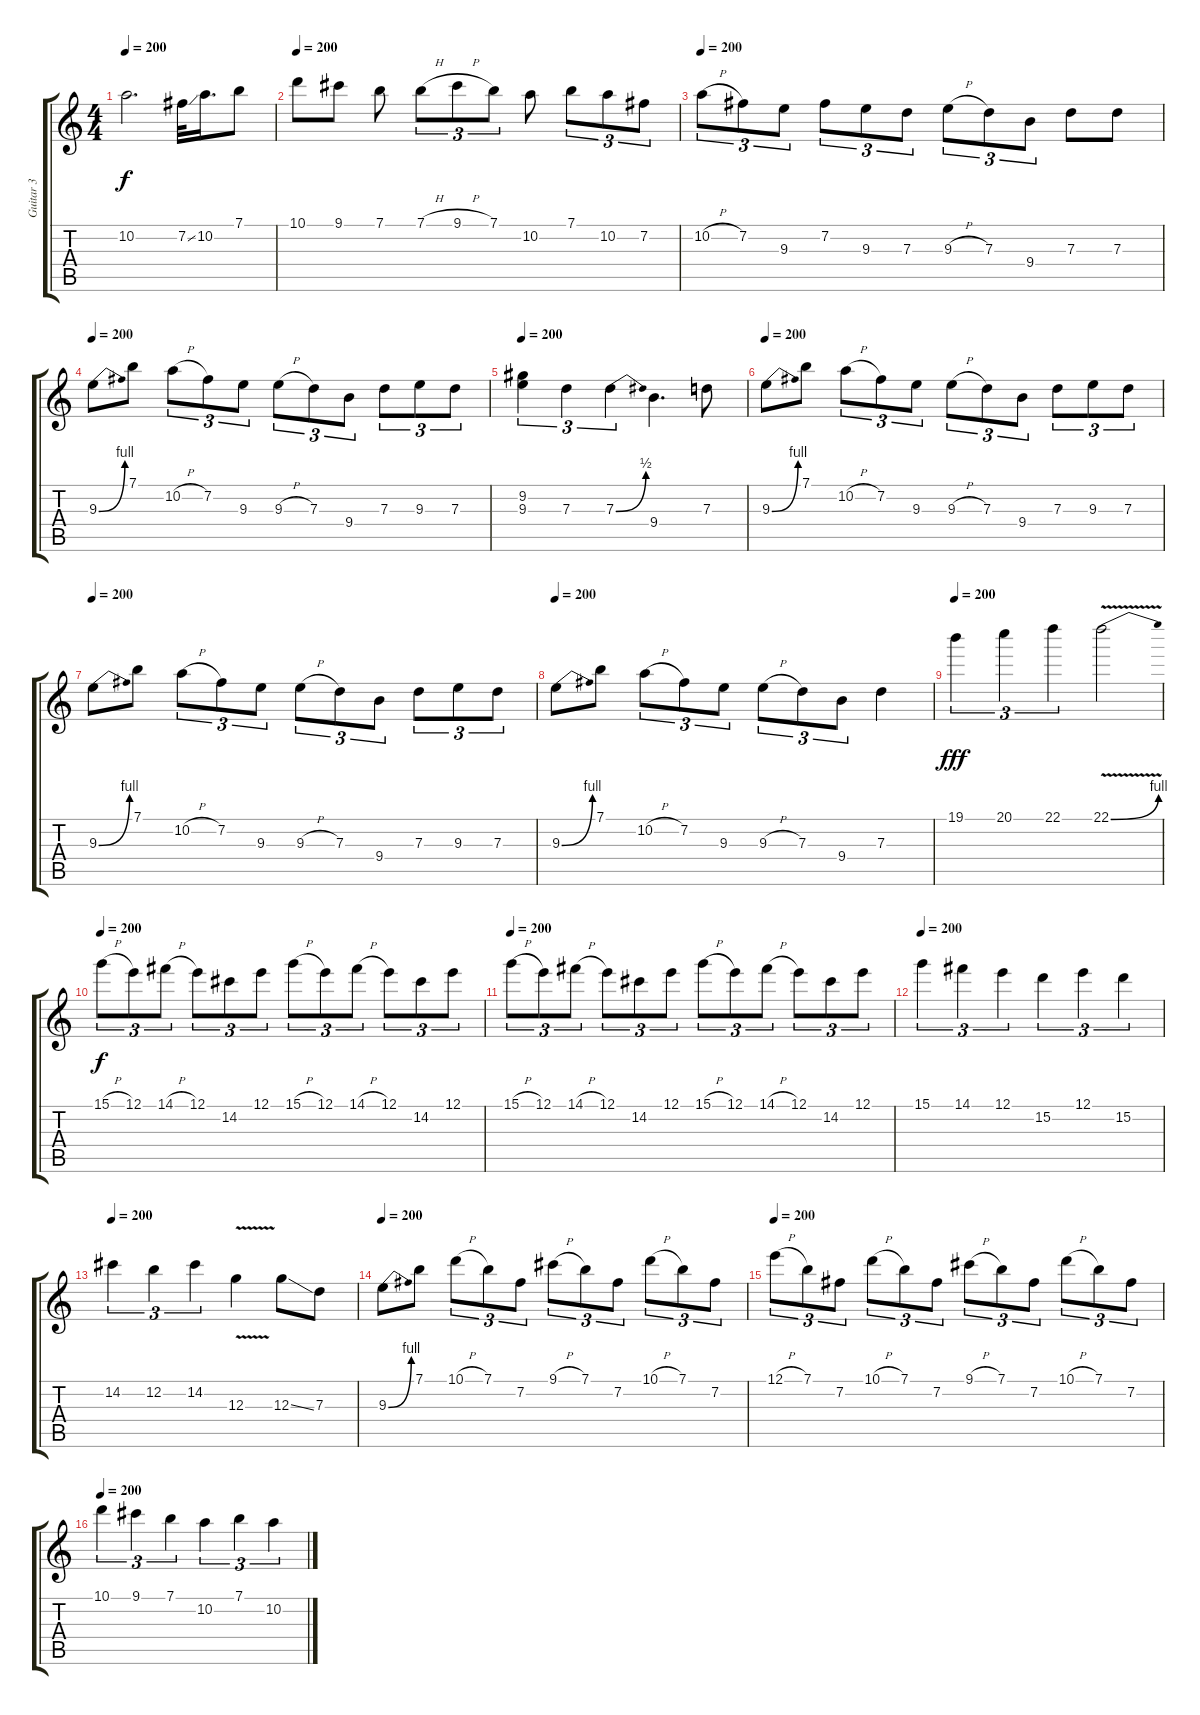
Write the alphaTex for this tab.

\track ("Guitar 3" "Guitar 3") {instrument distortionguitar}
\staff {score tabs}
\tuning (E4 B3 G3 D3 A2 E2) {hide}
\ts (4 4)
\tempo 200
\clef g2
\ks c
10.2.2{d dy f} 7.2{ss}.32 10.2.16{d} 7.1.8 |
\tempo 200
10.1.8 9.1.8 7.1.8 7.1{h}.8{tu (3 2)} 9.1{h}.8{tu (3 2)} 7.1.8{tu (3 2)} 10.2.8 7.1.8{tu (3 2)} 10.2.8{tu (3 2)} 7.2.8{tu (3 2)} |
\tempo 200
10.2{h}.8{tu (3 2)} 7.2.8{tu (3 2)} 9.3.8{tu (3 2)} 7.2.8{tu (3 2)} 9.3.8{tu (3 2)} 7.3.8{tu (3 2)} 9.3{h}.8{tu (3 2)} 7.3.8{tu (3 2)} 9.4.8{tu (3 2)} 7.3.8 7.3.8 |
\tempo 200
9.3{be (bend 0 0 60 4)}.8 7.1.8 10.2{h}.8{tu (3 2)} 7.2.8{tu (3 2)} 9.3.8{tu (3 2)} 9.3{h}.8{tu (3 2)} 7.3.8{tu (3 2)} 9.4.8{tu (3 2)} 7.3.8{tu (3 2)} 9.3.8{tu (3 2)} 7.3.8{tu (3 2)} |
\tempo 200
(9.2 9.3).4{tu (3 2)} 7.3.4{tu (3 2)} 7.3{be (bend 0 0 60 2)}.4{tu (3 2)} 9.4.4{d} 7.3.8 |
\tempo 200
9.3{be (bend 0 0 60 4)}.8 7.1.8 10.2{h}.8{tu (3 2)} 7.2.8{tu (3 2)} 9.3.8{tu (3 2)} 9.3{h}.8{tu (3 2)} 7.3.8{tu (3 2)} 9.4.8{tu (3 2)} 7.3.8{tu (3 2)} 9.3.8{tu (3 2)} 7.3.8{tu (3 2)} |
\tempo 200
9.3{be (bend 0 0 60 4)}.8 7.1.8 10.2{h}.8{tu (3 2)} 7.2.8{tu (3 2)} 9.3.8{tu (3 2)} 9.3{h}.8{tu (3 2)} 7.3.8{tu (3 2)} 9.4.8{tu (3 2)} 7.3.8{tu (3 2)} 9.3.8{tu (3 2)} 7.3.8{tu (3 2)} |
\tempo 200
9.3{be (bend 0 0 60 4)}.8 7.1.8 10.2{h}.8{tu (3 2)} 7.2.8{tu (3 2)} 9.3.8{tu (3 2)} 9.3{h}.8{tu (3 2)} 7.3.8{tu (3 2)} 9.4.8{tu (3 2)} 7.3.4 |
\tempo 200
19.1.4{tu (3 2) dy fff volume 16} 20.1.4{tu (3 2)} 22.1.4{tu (3 2)} 22.1{be (bend 0 0 60 4) v}.2 |
\tempo 200
15.1{h}.8{tu (3 2) dy f volume 14} 12.1.8{tu (3 2)} 14.1{h}.8{tu (3 2)} 12.1.8{tu (3 2)} 14.2.8{tu (3 2)} 12.1.8{tu (3 2)} 15.1{h}.8{tu (3 2)} 12.1.8{tu (3 2)} 14.1{h}.8{tu (3 2)} 12.1.8{tu (3 2)} 14.2.8{tu (3 2)} 12.1.8{tu (3 2)} |
\tempo 200
15.1{h}.8{tu (3 2)} 12.1.8{tu (3 2)} 14.1{h}.8{tu (3 2)} 12.1.8{tu (3 2)} 14.2.8{tu (3 2)} 12.1.8{tu (3 2)} 15.1{h}.8{tu (3 2)} 12.1.8{tu (3 2)} 14.1{h}.8{tu (3 2)} 12.1.8{tu (3 2)} 14.2.8{tu (3 2)} 12.1.8{tu (3 2)} |
\tempo 200
15.1.4{tu (3 2)} 14.1.4{tu (3 2)} 12.1.4{tu (3 2)} 15.2.4{tu (3 2)} 12.1.4{tu (3 2)} 15.2.4{tu (3 2)} |
\tempo 200
14.2.4{tu (3 2)} 12.2.4{tu (3 2)} 14.2.4{tu (3 2)} 12.3{v}.4 12.3{ss}.8 7.3.8 |
\tempo 200
9.3{be (bend 0 0 60 4)}.8 7.1.8 10.1{h}.8{tu (3 2)} 7.1.8{tu (3 2)} 7.2.8{tu (3 2)} 9.1{h}.8{tu (3 2)} 7.1.8{tu (3 2)} 7.2.8{tu (3 2)} 10.1{h}.8{tu (3 2)} 7.1.8{tu (3 2)} 7.2.8{tu (3 2)} |
\tempo 200
12.1{h}.8{tu (3 2)} 7.1.8{tu (3 2)} 7.2.8{tu (3 2)} 10.1{h}.8{tu (3 2)} 7.1.8{tu (3 2)} 7.2.8{tu (3 2)} 9.1{h}.8{tu (3 2)} 7.1.8{tu (3 2)} 7.2.8{tu (3 2)} 10.1{h}.8{tu (3 2)} 7.1.8{tu (3 2)} 7.2.8{tu (3 2)} |
\tempo 200
10.1.4{tu (3 2)} 9.1.4{tu (3 2)} 7.1.4{tu (3 2)} 10.2.4{tu (3 2)} 7.1.4{tu (3 2)} 10.2.4{tu (3 2)}
